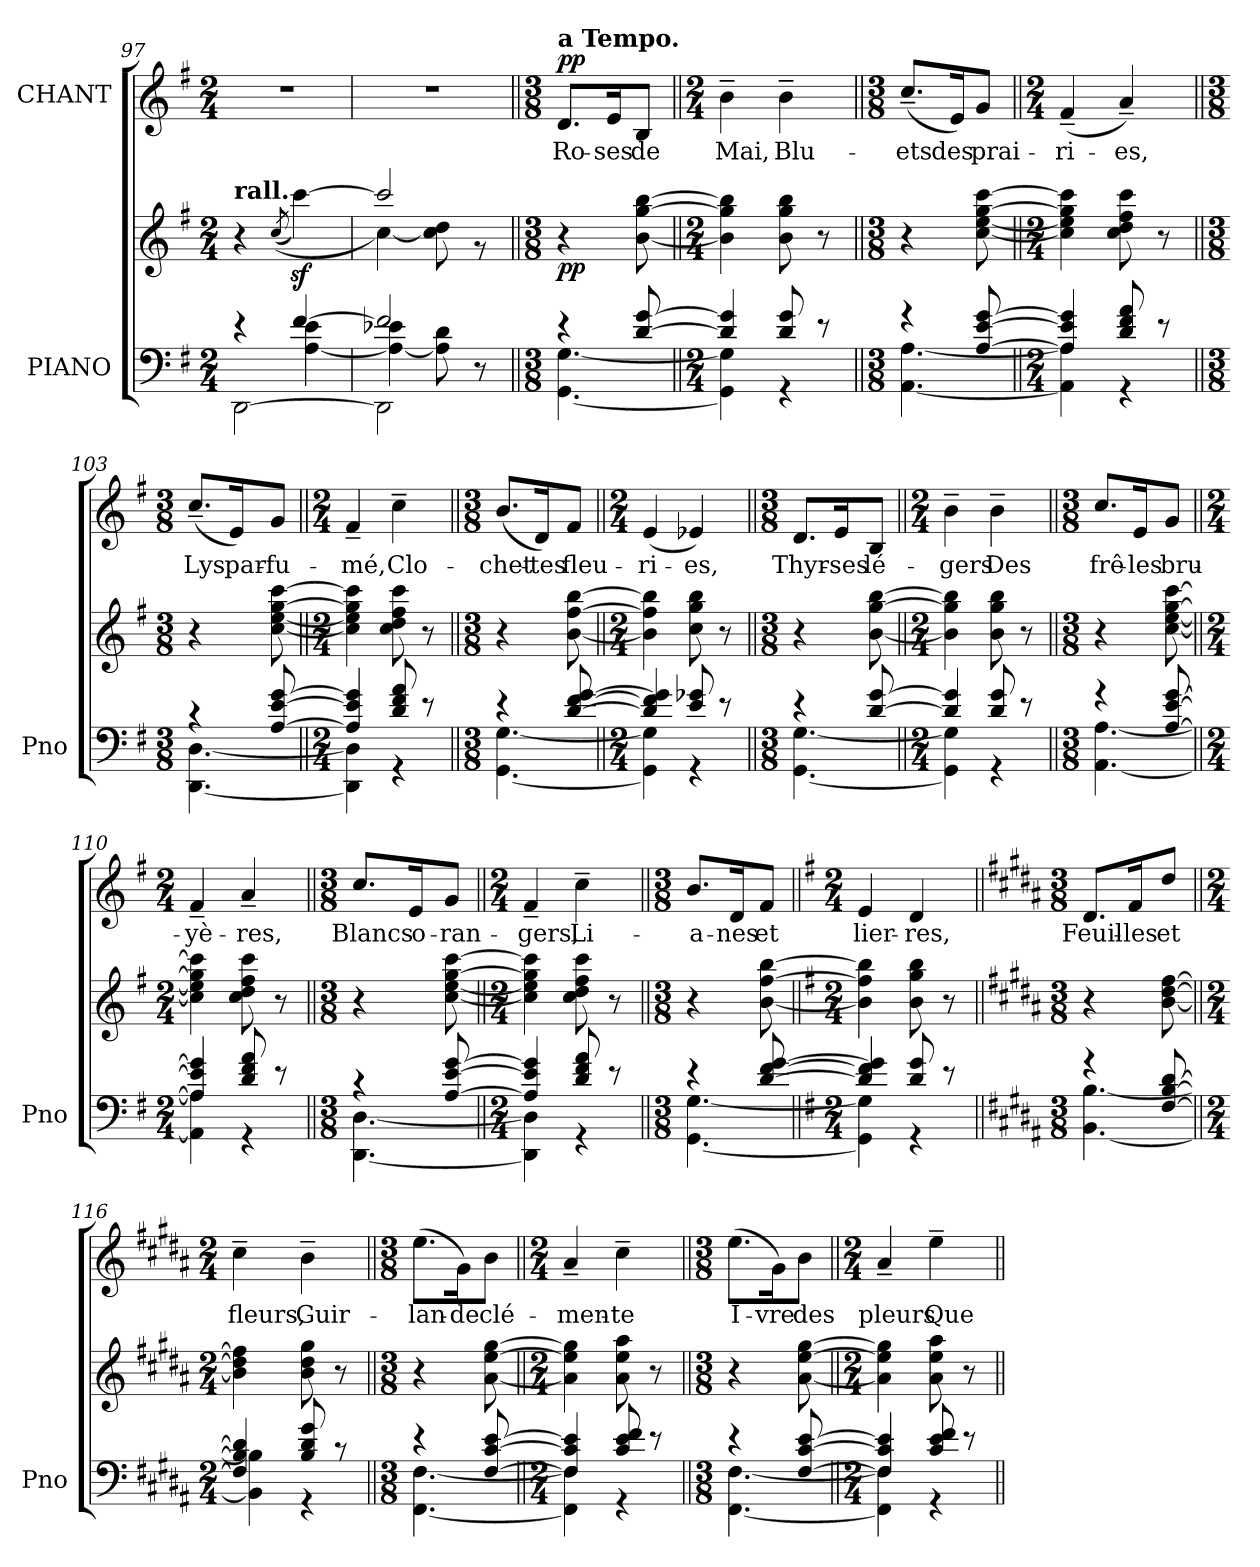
**kern	**kern	**dynam	**kern	**text	**dynam
*part2	*part2	*part2	*part1	*part1	*part1
*staff3	*staff2	*staff2/3	*staff1	*staff1	*staff1
*I"PIANO	*	*	*I"CHANT	*	*
*I'Pno	*	*	*	*	*
*clefF4	*clefG2	*	*clefG2	*	*
*k[f#]	*k[f#]	*	*k[f#]	*	*
*M2/4	*M2/4	*	*M2/4	*	*
=97	=97	=97	=97	=97	=97
*^	*	*	*	*	*
*	*^	*	*	*	*	*
!	!	!	!LO:TX:a:B:t=rall.	!	!	!	!
4r	4ryy	[2DD\	4r	.	2r	.	.
.	.	.	((8qcc/	.	.	.	.
[4f#/	[4A\ 4e\	.	[>4cccz<\)	.	.	.	.
=98	=98	=98	=98	=98	=98	=98	=98
*	*	*	*^	*	*	*	*
2f#/]	4A\_ 4e-X\	2DD\]	2ccc/]	[4cc\)	.	2r	.	.
.	8A\] 8d\	.	.	8cc\] 8dd\	.	.	.	.
.	8r	.	.	8r	.	.	.	.
*v	*v	*v	*	*	*	*	*	*
*	*v	*v	*	*	*	*
!!LO:PB:g=z
=99||	=99||	=99||	=99||	=99||	=99||
*M3/8	*M3/8	*	*M3/8	*	*
*^	*^	*	*	*	*
!	!	!	!	!	!LO:TX:a:B:t=a Tempo.	!	!
!	!	!LO:TX:a:B:t=a Tempo.	!	!	!	!	!
!	!	!	!	!LO:DY:b	!	!LO:LY:b	!LO:DY:a
*	*	*v	*v	*	*	*	*
4r	[4.GG\ [4.G\	4r	pp	8.d/L	Ro-	pp
!	!	!	!	!	!LO:LY:b	!
.	.	.	.	16e/K	-ses	.
!	!	!	!	!	!LO:LY:b	!
[8d/ [8g/	.	[8b\ [8gg\ [8bb\	.	8B/J	de	.
=100||	=100||	=100||	=100||	=100||	=100||	=100||
*M2/4	*	*M2/4	*	*M2/4	*	*
!	!	!	!	!	!LO:LY:b	!
4d/] 4g/]	4GG\] 4G\]	4b\] 4gg\] 4bb\]	.	4b~\	Mai,	.
!	!	!	!	!	!LO:LY:b	!
8d/ 8g/	4r	8b\ 8gg\ 8bb\	.	4b~\	Blu-	.
8r	.	8r	.	.	.	.
=101||	=101||	=101||	=101||	=101||	=101||	=101||
*M3/8	*	*M3/8	*	*M3/8	*	*
!	!	!	!	!	!LO:LY:b	!
4r	[4.AA\ [4.A\	4r	.	(8.cc~/L	-ets	.
!	!	!	!	!	!LO:LY:b	!
.	.	.	.	16e/K)	des	.
!	!	!	!	!	!LO:LY:b	!
[8A/ [8e/ [8g/	.	[8cc\ [<8ee\ [8gg\ [8ccc\	.	8g/J	prai-	.
=102||	=102||	=102||	=102||	=102||	=102||	=102||
*M2/4	*	*M2/4	*	*M2/4	*	*
!	!	!	!	!	!LO:LY:b	!
4A/] 4e/] 4g/]	4AA\] 4A\]	4cc\] 4ee\] 4gg\] 4ccc\]	.	(4f#~/	-ri-	.
!	!	!	!	!	!LO:LY:b	!
8d/ 8f#/ 8a/	4r	8cc\ 8dd\ 8ff#\ 8ccc\	.	4a~/)	-es,	.
8r	.	8r	.	.	.	.
=103||	=103||	=103||	=103||	=103||	=103||	=103||
*M3/8	*	*M3/8	*	*M3/8	*	*
!	!	!	!	!	!LO:LY:b	!
4r	[4.DD\ [4.D\	4r	.	(8.cc~/L	Lys	.
!	!	!	!	!	!LO:LY:b	!
.	.	.	.	16e/K)	par-	.
!	!	!	!	!	!LO:LY:b	!
[8A/ [8e/ [8g/	.	[8cc\ [<8ee\ [8gg\ [8ccc\	.	8g/J	-fu-	.
!!LO:LB:g=z
=104||	=104||	=104||	=104||	=104||	=104||	=104||
*M2/4	*	*M2/4	*	*M2/4	*	*
!	!	!	!	!	!LO:LY:b	!
4A/] 4e/] 4g/]	4DD\] 4D\]	4cc\] 4ee\] 4gg\] 4ccc\]	.	4f#~/	-mé,	.
!	!	!	!	!	!LO:LY:b	!
8d/ 8f#/ 8a/	4r	8cc\ 8dd\ 8ff#\ 8ccc\	.	4cc~\	Clo-	.
8r	.	8r	.	.	.	.
=105||	=105||	=105||	=105||	=105||	=105||	=105||
*M3/8	*	*M3/8	*	*M3/8	*	*
!	!	!	!	!	!LO:LY:b	!
4r	[4.GG\ [4.G\	4r	.	(<8.b/L	-chet-	.
!	!	!	!	!	!LO:LY:b	!
.	.	.	.	16d/K)	-tes	.
!	!	!	!	!	!LO:LY:b	!
[8d/ [8f#/ [8g/	.	[8b\ [8ff#\ [8bb\	.	8f#/J	fleu-	.
=106||	=106||	=106||	=106||	=106||	=106||	=106||
*M2/4	*	*M2/4	*	*M2/4	*	*
!	!	!	!	!	!LO:LY:b	!
4d/] 4f#/] 4g/]	4GG\] 4G\]	4b\] 4ff#\] 4bb\]	.	(4e/	-ri-	.
!	!	!	!	!	!LO:LY:b	!
8e/ 8g-X/	4r	8cc\ 8gg\ 8bb\	.	4e-X/)	-es,	.
8r	.	8r	.	.	.	.
=107||	=107||	=107||	=107||	=107||	=107||	=107||
*M3/8	*	*M3/8	*	*M3/8	*	*
!	!	!	!	!	!LO:LY:b	!
4r	[4.GG\ [4.G\	4r	.	8.d/L	Thyr-	.
!	!	!	!	!	!LO:LY:b	!
.	.	.	.	16e/K	-ses	.
!	!	!	!LO:DY:b	!	!LO:LY:b	!
!	!	!	!LO:DY:n=1:b	!	!	!
[8d/ [8g/	.	[8b\ [8gg\ [8bb\	other-dynamics pp	8B/J	lé-	.
=108||	=108||	=108||	=108||	=108||	=108||	=108||
*M2/4	*	*M2/4	*	*M2/4	*	*
!	!	!	!	!	!LO:LY:b	!
4d/] 4g/]	4GG\] 4G\]	4b\] 4gg\] 4bb\]	.	4b~\	-gers	.
!	!	!	!	!	!LO:LY:b	!
8d/ 8g/	4r	8b\ 8gg\ 8bb\	.	4b~\	Des	.
8r	.	8r	.	.	.	.
!!LO:LB:g=z
=109||	=109||	=109||	=109||	=109||	=109||	=109||
*M3/8	*	*M3/8	*	*M3/8	*	*
!	!	!	!	!	!LO:LY:b	!
4r	[4.AA\ [4.A\	4r	.	8.cc/L	frê-	.
!	!	!	!	!	!LO:LY:b	!
.	.	.	.	16e/K	-les	.
!	!	!	!	!	!LO:LY:b	!
[8A/ [8e/ [8g/	.	[8cc\ [<8ee\ [8gg\ [8ccc\	.	8g/J	bru-	.
=110||	=110||	=110||	=110||	=110||	=110||	=110||
*M2/4	*	*M2/4	*	*M2/4	*	*
!	!	!	!	!	!LO:LY:b	!
4A/] 4e/] 4g/]	4AA\] 4A\]	4cc\] 4ee\] 4gg\] 4ccc\]	.	4f#~/	-yè-	.
!	!	!	!	!	!LO:LY:b	!
8d/ 8f#/ 8a/	4r	8cc\ 8dd\ 8ff#\ 8ccc\	.	4a~/	-res,	.
8r	.	8r	.	.	.	.
=111||	=111||	=111||	=111||	=111||	=111||	=111||
*M3/8	*	*M3/8	*	*M3/8	*	*
!	!	!	!	!	!LO:LY:b	!
4r	[4.DD\ [4.D\	4r	.	8.cc/L	Blancs	.
!	!	!	!	!	!LO:LY:b	!
.	.	.	.	16e/K	o-	.
!	!	!	!	!	!LO:LY:b	!
[8A/ [8e/ [8g/	.	[8cc\ [<8ee\ [8gg\ [8ccc\	.	8g/J	-ran-	.
=112||	=112||	=112||	=112||	=112||	=112||	=112||
*M2/4	*	*M2/4	*	*M2/4	*	*
!	!	!	!	!	!LO:LY:b	!
4A/] 4e/] 4g/]	4DD\] 4D\]	4cc\] 4ee\] 4gg\] 4ccc\]	.	4f#~/	-gers,	.
!	!	!	!	!	!LO:LY:b	!
8d/ 8f#/ 8a/	4r	8cc\ 8dd\ 8ff#\ 8ccc\	.	4cc~\	Li-	.
8r	.	8r	.	.	.	.
=113||	=113||	=113||	=113||	=113||	=113||	=113||
*M3/8	*	*M3/8	*	*M3/8	*	*
!	!	!	!	!	!LO:LY:b	!
4r	[4.GG\ [4.G\	4r	.	8.b/L	-a-	.
!	!	!	!	!	!LO:LY:b	!
.	.	.	.	16d/K	-nes	.
!	!	!	!	!	!LO:LY:b	!
[8d/ [8f#/ [8g/	.	[8b\ [8ff#\ [8bb\	.	8f#/J	et	.
!!LO:LB:g=z
=114||	=114||	=114||	=114||	=114||	=114||	=114||
*k[f#]	*	*k[f#]	*	*k[f#]	*	*
*M2/4	*	*M2/4	*	*M2/4	*	*
!	!	!	!	!	!LO:LY:b	!
4d/] 4f#/] 4g/]	4GG\] 4G\]	4b\] 4ff#\] 4bb\]	.	4e/	lier-	.
!	!	!	!	!	!LO:LY:b	!
8d/ 8g/	4r	8b\ 8gg\ 8bb\	.	4d/	-res,	.
8r	.	8r	.	.	.	.
=115||	=115||	=115||	=115||	=115||	=115||	=115||
*k[f#c#g#d#a#]	*	*k[f#c#g#d#a#]	*	*k[f#c#g#d#a#]	*	*
*M3/8	*	*M3/8	*	*M3/8	*	*
!	!	!	!LO:DY:b	!	!LO:LY:b	!
!	!	!	!LO:DY:n=1:b	!	!	!LO:DY:a
!	!	!	!	!	!	!LO:DY:n=1:a
4r	[4.BB\ [4.B\	4r	other-dynamics f	8.d#/L	Feuil-	other-dynamics f
!	!	!	!	!	!LO:LY:b	!
.	.	.	.	16f#/K	-les	.
!	!	!	!	!	!LO:LY:b	!
[8F#/ [8B/ [8d#/	.	[8b\ [8dd#\ [8ff#\	.	8dd#/J	et	.
=116||	=116||	=116||	=116||	=116||	=116||	=116||
*M2/4	*	*M2/4	*	*M2/4	*	*
!	!	!	!	!	!LO:LY:b	!
4F#/] 4B/] 4d#/]	4BB\] 4B\]	4b\] 4dd#\] 4ff#\]	.	4cc#~\	fleurs,	.
!	!	!	!	!	!LO:LY:b	!
8B/ 8d#/ 8g#/	4r	8b\ 8dd#\ 8gg#\	.	4b~\	Guir-	.
8r	.	8r	.	.	.	.
=117||	=117||	=117||	=117||	=117||	=117||	=117||
*M3/8	*	*M3/8	*	*M3/8	*	*
!	!	!	!	!	!LO:LY:b	!
4r	[4.FF#\ [4.F#\	4r	.	(8.ee\L	-lan-	.
!	!	!	!	!	!LO:LY:b	!
.	.	.	.	16g#\K)	-de	.
!	!	!	!	!	!LO:LY:b	!
[8F#/ [8c#/ [8e/	.	[8a#\ [8ee\ [8gg#\	.	8b\J	clé-	.
=118||	=118||	=118||	=118||	=118||	=118||	=118||
*M2/4	*	*M2/4	*	*M2/4	*	*
!	!	!	!	!	!LO:LY:b	!
4F#/] 4c#/] 4e/]	4FF#\] 4F#\]	4a#\] 4ee\] 4gg#\]	.	4a#~>/	-men-	.
!	!	!	!	!	!LO:LY:b	!
8c#/ 8e/ 8f#/	4r	8a#\ 8ee\ 8aa#\	.	4cc#~\	-te	.
8r	.	8r	.	.	.	.
!!LO:PB:g=z
=119||	=119||	=119||	=119||	=119||	=119||	=119||
*M3/8	*	*M3/8	*	*M3/8	*	*
!	!	!	!	!	!LO:LY:b	!
4r	[4.FF#\ [4.F#\	4r	.	(8.ee\L	I-	.
!	!	!	!	!	!LO:LY:b	!
.	.	.	.	16g#\K)	-vre	.
!	!	!	!	!	!LO:LY:b	!
[8F#/ [8c#/ [8e/	.	[8a#\ [8ee\ [8gg#\	.	8b\J	des	.
=120||	=120||	=120||	=120||	=120||	=120||	=120||
*M2/4	*	*M2/4	*	*M2/4	*	*
!	!	!	!	!	!LO:LY:b	!
4F#/] 4c#/] 4e/]	4FF#\] 4F#\]	4a#\] 4ee\] 4gg#\]	.	4a#~/	pleurs	.
!	!	!	!	!	!LO:LY:b	!
8c#/ 8e/ 8f#/	4r	8a#\ 8ee\ 8aa#\	.	4ee~\	Que	.
8r	.	8r	.	.	.	.
*v	*v	*	*	*	*	*
=||	=||	=||	=||	=||	=||
*-	*-	*-	*-	*-	*-
